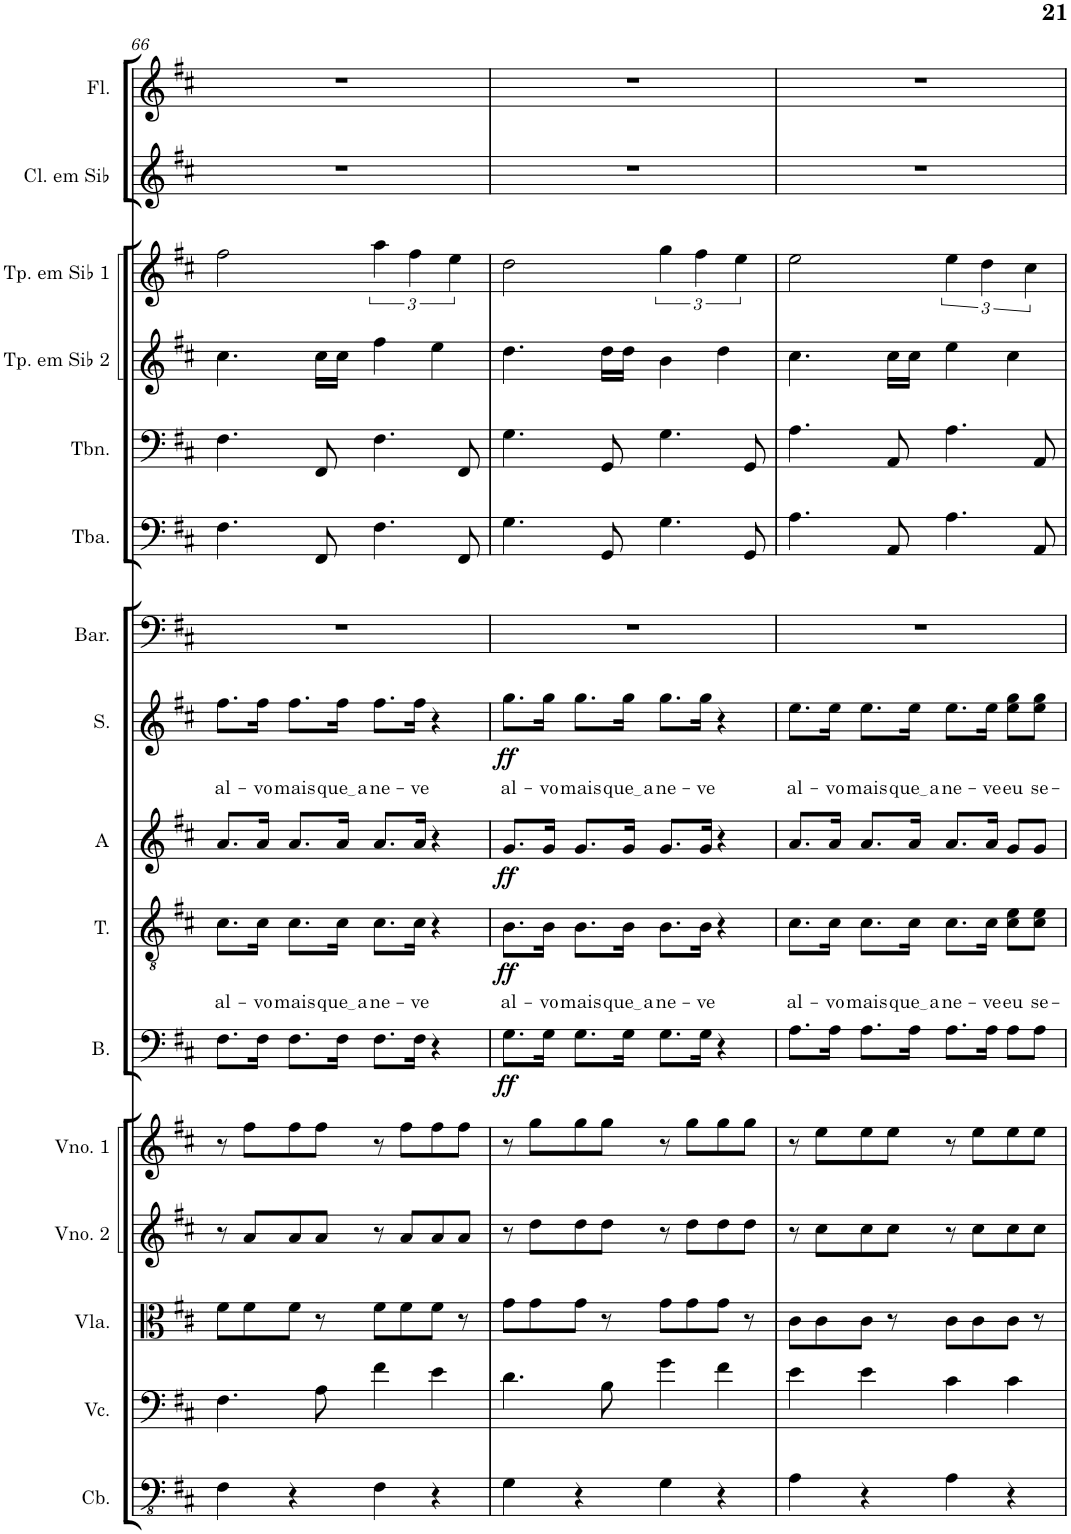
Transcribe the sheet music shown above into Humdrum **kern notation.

**kern	**kern	**kern	**kern	**kern	**kern	**dynam	**kern	**text	**dynam	**kern	**dynam	**kern	**text	**dynam	**kern	**kern	**kern	**kern	**kern	**kern	**kern
*part16	*part15	*part14	*part13	*part12	*part11	*part11	*part10	*part10	*part10	*part9	*part9	*part8	*part8	*part8	*part7	*part6	*part5	*part4	*part3	*part2	*part1
*staff16	*staff15	*staff14	*staff13	*staff12	*staff11	*staff11	*staff10	*staff10	*staff10	*staff9	*staff9	*staff8	*staff8	*staff8	*staff7	*staff6	*staff5	*staff4	*staff3	*staff2	*staff1
*I"Contrabaixo	*I"Violoncelo	*I"Viola	*I"Violino 2	*I"Violino 1	*I"Baixo	*	*I"Tenor	*	*	*I"Alto	*	*I"Soprano	*	*	*I"Barítono	*I"Tuba	*I"Trombone	*I"Tromp2  Sib	*I"Tromp Sib 1	*I"Clar Sib	*I"Flauta T.
*I'Cb.	*I'Vc.	*I'Vla.	*I'Vno. 2	*I'Vno. 1	*I'B.	*	*I'T.	*	*	*I'A	*	*I'S.	*	*	*I'Bar.	*I'Tba.	*I'Tbn.	*	*	*	*I'Fl.
!!LO:PB:g=z
*clefFv4	*clefF4	*clefC3	*clefG2	*clefG2	*clefF4	*	*clefGv2	*	*	*clefG2	*	*clefG2	*	*	*clefF4	*clefF4	*clefF4	*clefG2	*clefG2	*clefG2	*clefG2
*Trd7c12	*	*	*	*	*	*	*	*	*	*	*	*	*	*	*	*	*	*Trd1c2	*Trd1c2	*Trd1c2	*
*k[f#c#]	*k[f#c#]	*k[f#c#]	*k[f#c#]	*k[f#c#]	*k[f#c#]	*	*k[f#c#]	*	*	*k[f#c#]	*	*k[f#c#]	*	*	*k[f#c#]	*k[f#c#]	*k[f#c#]	*k[f#c#]	*k[f#c#]	*k[f#c#]	*k[f#c#]
*M4/4	*M4/4	*M4/4	*M4/4	*M4/4	*M4/4	*	*M4/4	*	*	*M4/4	*	*M4/4	*	*	*M4/4	*M4/4	*M4/4	*M4/4	*M4/4	*M4/4	*M4/4
=66	=66	=66	=66	=66	=66	=66	=66	=66	=66	=66	=66	=66	=66	=66	=66	=66	=66	=66	=66	=66	=66
!	!	!	!	!	!	!	!	!LO:LY:b	!	!	!	!	!LO:LY:b	!	!	!	!	!	!	!	!
4FF#\	4.F#\	8f#\L	8r	8r	8.F#\L	.	8.c#\L	al-	.	8.a/L	.	8.ff#\L	al-	.	1r	4.F#\	4.F#\	4.cc#\	2ff#\	1r	1r
.	.	8f#\	8a/L	8ff#\L	.	.	.	.	.	.	.	.	.	.	.	.	.	.	.	.	.
!	!	!	!	!	!	!	!	!LO:LY:b	!	!	!	!	!LO:LY:b	!	!	!	!	!	!	!	!
.	.	.	.	.	16F#\Jk	.	16c#\Jk	-vo	.	16a/Jk	.	16ff#\Jk	-vo	.	.	.	.	.	.	.	.
!	!	!	!	!	!	!	!	!LO:LY:b	!	!	!	!	!LO:LY:b	!	!	!	!	!	!	!	!
4r	.	8f#\J	8a/	8ff#\	8.F#\L	.	8.c#\L	mais	.	8.a/L	.	8.ff#\L	mais	.	.	.	.	.	.	.	.
.	8A\	8r	8a/J	8ff#\J	.	.	.	.	.	.	.	.	.	.	.	8FF#/	8FF#/	16cc#\LL	.	.	.
!	!	!	!	!	!	!	!	!LO:LY:b	!	!	!	!	!LO:LY:b	!	!	!	!	!	!	!	!
.	.	.	.	.	16F#\Jk	.	16c#\Jk	que a	.	16a/Jk	.	16ff#\Jk	que a	.	.	.	.	16cc#\JJ	.	.	.
!	!	!	!	!	!	!	!	!LO:LY:b	!	!	!	!	!LO:LY:b	!	!	!	!	!	!	!	!
4FF#\	4f#\	8f#\L	8r	8r	8.F#\L	.	8.c#\L	ne-	.	8.a/L	.	8.ff#\L	ne-	.	.	4.F#\	4.F#\	4ff#\	6aa\	.	.
.	.	8f#\	8a/L	8ff#\L	.	.	.	.	.	.	.	.	.	.	.	.	.	.	.	.	.
.	.	.	.	.	.	.	.	.	.	.	.	.	.	.	.	.	.	.	6ff#\	.	.
!	!	!	!	!	!	!	!	!LO:LY:b	!	!	!	!	!LO:LY:b	!	!	!	!	!	!	!	!
.	.	.	.	.	16F#\Jk	.	16c#\Jk	-ve	.	16a/Jk	.	16ff#\Jk	-ve	.	.	.	.	.	.	.	.
4r	4e\	8f#\J	8a/	8ff#\	4r	.	4r	.	.	4r	.	4r	.	.	.	.	.	4ee\	.	.	.
.	.	.	.	.	.	.	.	.	.	.	.	.	.	.	.	.	.	.	6ee\	.	.
.	.	8r	8a/J	8ff#\J	.	.	.	.	.	.	.	.	.	.	.	8FF#/	8FF#/	.	.	.	.
=67	=67	=67	=67	=67	=67	=67	=67	=67	=67	=67	=67	=67	=67	=67	=67	=67	=67	=67	=67	=67	=67
!	!	!	!	!	!	!LO:DY:b	!	!LO:LY:b	!LO:DY:b	!	!LO:DY:b	!	!LO:LY:b	!LO:DY:b	!	!	!	!	!	!	!
4GG\	4.d\	8g\L	8r	8r	8.G\L	ff	8.B\L	al-	ff	8.g/L	ff	8.gg\L	al-	ff	1r	4.G\	4.G\	4.dd\	2dd\	1r	1r
.	.	8g\	8dd\L	8gg\L	.	.	.	.	.	.	.	.	.	.	.	.	.	.	.	.	.
!	!	!	!	!	!	!	!	!LO:LY:b	!	!	!	!	!LO:LY:b	!	!	!	!	!	!	!	!
.	.	.	.	.	16G\Jk	.	16B\Jk	-vo	.	16g/Jk	.	16gg\Jk	-vo	.	.	.	.	.	.	.	.
!	!	!	!	!	!	!	!	!LO:LY:b	!	!	!	!	!LO:LY:b	!	!	!	!	!	!	!	!
4r	.	8g\J	8dd\	8gg\	8.G\L	.	8.B\L	mais	.	8.g/L	.	8.gg\L	mais	.	.	.	.	.	.	.	.
.	8B\	8r	8dd\J	8gg\J	.	.	.	.	.	.	.	.	.	.	.	8GG/	8GG/	16dd\LL	.	.	.
!	!	!	!	!	!	!	!	!LO:LY:b	!	!	!	!	!LO:LY:b	!	!	!	!	!	!	!	!
.	.	.	.	.	16G\Jk	.	16B\Jk	que a	.	16g/Jk	.	16gg\Jk	que a	.	.	.	.	16dd\JJ	.	.	.
!	!	!	!	!	!	!	!	!LO:LY:b	!	!	!	!	!LO:LY:b	!	!	!	!	!	!	!	!
4GG\	4g\	8g\L	8r	8r	8.G\L	.	8.B\L	ne-	.	8.g/L	.	8.gg\L	ne-	.	.	4.G\	4.G\	4b\	6gg\	.	.
.	.	8g\	8dd\L	8gg\L	.	.	.	.	.	.	.	.	.	.	.	.	.	.	.	.	.
.	.	.	.	.	.	.	.	.	.	.	.	.	.	.	.	.	.	.	6ff#\	.	.
!	!	!	!	!	!	!	!	!LO:LY:b	!	!	!	!	!LO:LY:b	!	!	!	!	!	!	!	!
.	.	.	.	.	16G\Jk	.	16B\Jk	-ve	.	16g/Jk	.	16gg\Jk	-ve	.	.	.	.	.	.	.	.
4r	4f#\	8g\J	8dd\	8gg\	4r	.	4r	.	.	4r	.	4r	.	.	.	.	.	4dd\	.	.	.
.	.	.	.	.	.	.	.	.	.	.	.	.	.	.	.	.	.	.	6ee\	.	.
.	.	8r	8dd\J	8gg\J	.	.	.	.	.	.	.	.	.	.	.	8GG/	8GG/	.	.	.	.
=68	=68	=68	=68	=68	=68	=68	=68	=68	=68	=68	=68	=68	=68	=68	=68	=68	=68	=68	=68	=68	=68
!	!	!	!	!	!	!	!	!LO:LY:b	!	!	!	!	!LO:LY:b	!	!	!	!	!	!	!	!
4AA\	4e\	8c#\L	8r	8r	8.A\L	.	8.c#\L	al-	.	8.a/L	.	8.ee\L	al-	.	1r	4.A\	4.A\	4.cc#\	2ee\	1r	1r
.	.	8c#\	8cc#\L	8ee\L	.	.	.	.	.	.	.	.	.	.	.	.	.	.	.	.	.
!	!	!	!	!	!	!	!	!LO:LY:b	!	!	!	!	!LO:LY:b	!	!	!	!	!	!	!	!
.	.	.	.	.	16A\Jk	.	16c#\Jk	-vo	.	16a/Jk	.	16ee\Jk	-vo	.	.	.	.	.	.	.	.
!	!	!	!	!	!	!	!	!LO:LY:b	!	!	!	!	!LO:LY:b	!	!	!	!	!	!	!	!
4r	4e\	8c#\J	8cc#\	8ee\	8.A\L	.	8.c#\L	mais	.	8.a/L	.	8.ee\L	mais	.	.	.	.	.	.	.	.
.	.	8r	8cc#\J	8ee\J	.	.	.	.	.	.	.	.	.	.	.	8AA/	8AA/	16cc#\LL	.	.	.
!	!	!	!	!	!	!	!	!LO:LY:b	!	!	!	!	!LO:LY:b	!	!	!	!	!	!	!	!
.	.	.	.	.	16A\Jk	.	16c#\Jk	que a	.	16a/Jk	.	16ee\Jk	que a	.	.	.	.	16cc#\JJ	.	.	.
!	!	!	!	!	!	!	!	!LO:LY:b	!	!	!	!	!LO:LY:b	!	!	!	!	!	!	!	!
4AA\	4c#\	8c#\L	8r	8r	8.A\L	.	8.c#\L	ne-	.	8.a/L	.	8.ee\L	ne-	.	.	4.A\	4.A\	4ee\	6ee\	.	.
.	.	8c#\	8cc#\L	8ee\L	.	.	.	.	.	.	.	.	.	.	.	.	.	.	.	.	.
.	.	.	.	.	.	.	.	.	.	.	.	.	.	.	.	.	.	.	6dd\	.	.
!	!	!	!	!	!	!	!	!LO:LY:b	!	!	!	!	!LO:LY:b	!	!	!	!	!	!	!	!
.	.	.	.	.	16A\Jk	.	16c#\Jk	-ve	.	16a/Jk	.	16ee\Jk	-ve	.	.	.	.	.	.	.	.
!	!	!	!	!	!	!	!	!LO:LY:b	!	!	!	!	!LO:LY:b	!	!	!	!	!	!	!	!
4r	4c#\	8c#\J	8cc#\	8ee\	8A\L	.	8c#\ 8e\L	eu	.	8g/L	.	8ee\ 8gg\L	eu	.	.	.	.	4cc#\	.	.	.
.	.	.	.	.	.	.	.	.	.	.	.	.	.	.	.	.	.	.	6cc#\	.	.
!	!	!	!	!	!	!	!	!LO:LY:b	!	!	!	!	!LO:LY:b	!	!	!	!	!	!	!	!
.	.	8r	8cc#\J	8ee\J	8A\J	.	8c#\ 8e\J	se-	.	8g/J	.	8ee\ 8gg\J	se-	.	.	8AA/	8AA/	.	.	.	.
=	=	=	=	=	=	=	=	=	=	=	=	=	=	=	=	=	=	=	=	=	=
*-	*-	*-	*-	*-	*-	*-	*-	*-	*-	*-	*-	*-	*-	*-	*-	*-	*-	*-	*-	*-	*-
